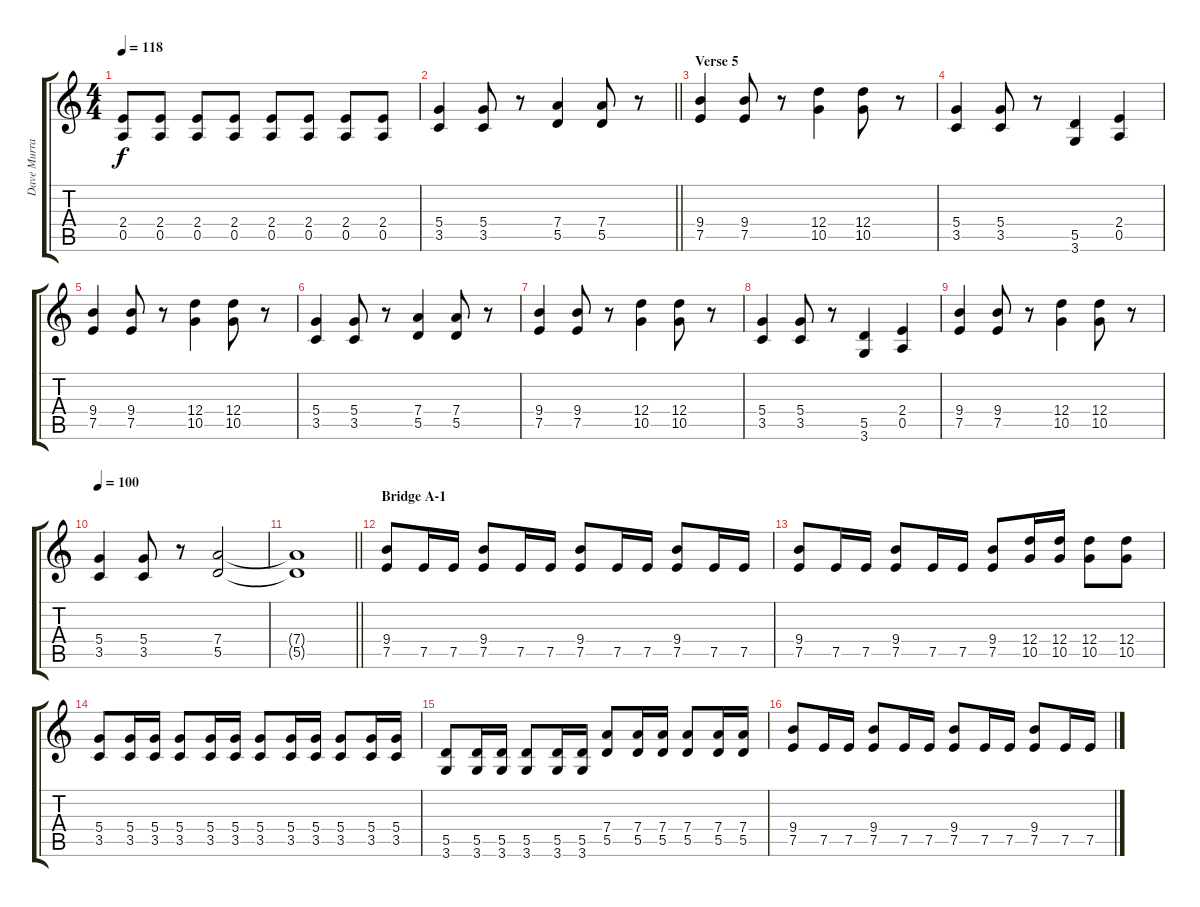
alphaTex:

\track ("Dave Murray" "Dave Murra") {instrument overdrivenguitar}
\staff {score tabs}
\tuning (E4 B3 G3 D3 A2 E2) {hide}
\ts (4 4)
\tempo 118
\clef g2
\ks c
(2.4 0.5).8{dy f} (2.4 0.5).8 (2.4 0.5).8 (2.4 0.5).8 (2.4 0.5).8 (2.4 0.5).8 (2.4 0.5).8 (2.4 0.5).8 |
\barLineRight lightlight
(5.4 3.5).4 (5.4 3.5).8 r.8 (7.4 5.5).4 (7.4 5.5).8 r.8 |
\section ("" "Verse 5")
(9.4 7.5).4 (9.4 7.5).8 r.8 (12.4 10.5).4 (12.4 10.5).8 r.8 |
(5.4 3.5).4 (5.4 3.5).8 r.8 (5.5 3.6).4 (2.4 0.5).4 |
(9.4 7.5).4 (9.4 7.5).8 r.8 (12.4 10.5).4 (12.4 10.5).8 r.8 |
(5.4 3.5).4 (5.4 3.5).8 r.8 (7.4 5.5).4 (7.4 5.5).8 r.8 |
(9.4 7.5).4 (9.4 7.5).8 r.8 (12.4 10.5).4 (12.4 10.5).8 r.8 |
(5.4 3.5).4 (5.4 3.5).8 r.8 (5.5 3.6).4 (2.4 0.5).4 |
(9.4 7.5).4 (9.4 7.5).8 r.8 (12.4 10.5).4 (12.4 10.5).8 r.8 |
\tempo 100
(5.4 3.5).4 (5.4 3.5).8 r.8 (7.4 5.5).2 |
\barLineRight lightlight
(7.4{t} 5.5{t}).1 |
\section ("" "Bridge A-1")
(9.4 7.5).8 7.5.16 7.5.16 (9.4 7.5).8 7.5.16 7.5.16 (9.4 7.5).8 7.5.16 7.5.16 (9.4 7.5).8 7.5.16 7.5.16 |
(9.4 7.5).8 7.5.16 7.5.16 (9.4 7.5).8 7.5.16 7.5.16 (9.4 7.5).8 (12.4 10.5).16 (12.4 10.5).16 (12.4 10.5).8 (12.4 10.5).8 |
(5.4 3.5).8 (5.4 3.5).16 (5.4 3.5).16 (5.4 3.5).8 (5.4 3.5).16 (5.4 3.5).16 (5.4 3.5).8 (5.4 3.5).16 (5.4 3.5).16 (5.4 3.5).8 (5.4 3.5).16 (5.4 3.5).16 |
(5.5 3.6).8 (5.5 3.6).16 (5.5 3.6).16 (5.5 3.6).8 (5.5 3.6).16 (5.5 3.6).16 (7.4 5.5).8 (7.4 5.5).16 (7.4 5.5).16 (7.4 5.5).8 (7.4 5.5).16 (7.4 5.5).16 |
(9.4 7.5).8 7.5.16 7.5.16 (9.4 7.5).8 7.5.16 7.5.16 (9.4 7.5).8 7.5.16 7.5.16 (9.4 7.5).8 7.5.16 7.5.16
